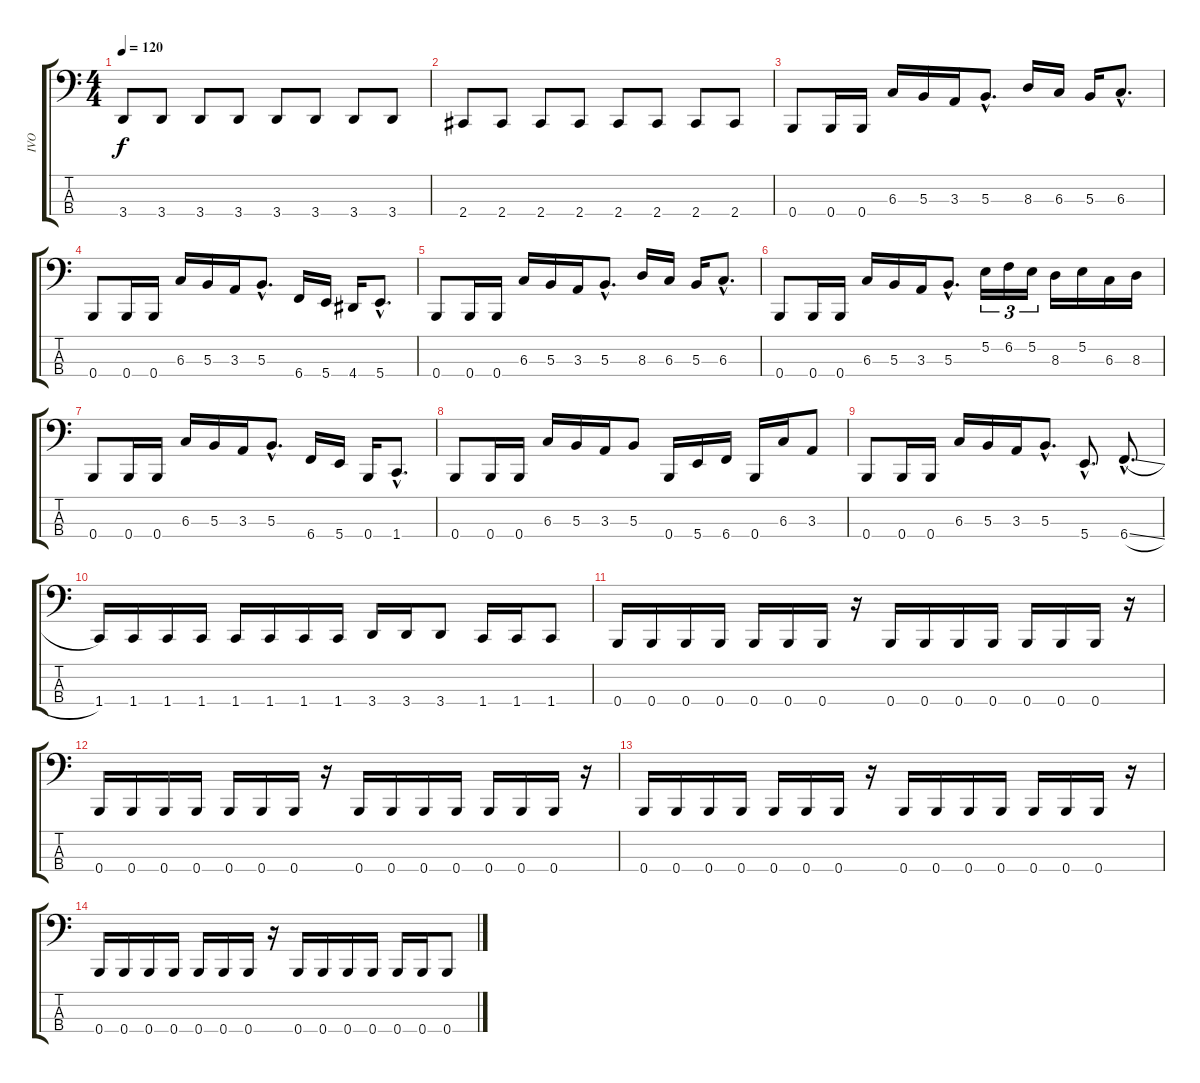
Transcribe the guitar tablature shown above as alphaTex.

\track ("IVO" "IVO") {instrument electricbasspick}
\staff {score tabs}
\tuning (E2 B1 Gb1 B0) {hide}
\ts (4 4)
\tempo 120
\clef f4
\ks c
3.4.8{dy f} 3.4.8 3.4.8 3.4.8 3.4.8 3.4.8 3.4.8 3.4.8 |
2.4.8 2.4.8 2.4.8 2.4.8 2.4.8 2.4.8 2.4.8 2.4.8 |
0.4.8 0.4.16 0.4.16 6.3.16 5.3.16 3.3.16 5.3{hac}.8{d} 8.3.16 6.3.16 5.3.16 6.3{hac}.8{d} |
0.4.8 0.4.16 0.4.16 6.3.16 5.3.16 3.3.16 5.3{hac}.8{d} 6.4.16 5.4.16 4.4.16 5.4{hac}.8{d} |
0.4.8 0.4.16 0.4.16 6.3.16 5.3.16 3.3.16 5.3{hac}.8{d} 8.3.16 6.3.16 5.3.16 6.3{hac}.8{d} |
0.4.8 0.4.16 0.4.16 6.3.16 5.3.16 3.3.16 5.3{hac}.8{d} 5.2.16{tu (3 2)} 6.2.16{tu (3 2)} 5.2.16{tu (3 2)} 8.3.16 5.2.16 6.3.16 8.3.16 |
0.4.8 0.4.16 0.4.16 6.3.16 5.3.16 3.3.16 5.3{hac}.8{d} 6.4.16 5.4.16 0.4.16 1.4{hac}.8{d} |
0.4.8 0.4.16 0.4.16 6.3.16 5.3.16 3.3.16 5.3.8 0.4.16 5.4.16 6.4.16 0.4.16 6.3.16 3.3.8 |
0.4.8 0.4.16 0.4.16 6.3.16 5.3.16 3.3.16 5.3{hac}.8{d} 5.4{hac}.8{d} 6.4{sl hac}.8{d} |
1.4.16 1.4.16 1.4.16 1.4.16 1.4.16 1.4.16 1.4.16 1.4.16 3.4.16 3.4.16 3.4.8 1.4.16 1.4.16 1.4.8 |
0.4.16 0.4.16 0.4.16 0.4.16 0.4.16 0.4.16 0.4.16 r.16 0.4.16 0.4.16 0.4.16 0.4.16 0.4.16 0.4.16 0.4.16 r.16 |
0.4.16 0.4.16 0.4.16 0.4.16 0.4.16 0.4.16 0.4.16 r.16 0.4.16 0.4.16 0.4.16 0.4.16 0.4.16 0.4.16 0.4.16 r.16 |
0.4.16 0.4.16 0.4.16 0.4.16 0.4.16 0.4.16 0.4.16 r.16 0.4.16 0.4.16 0.4.16 0.4.16 0.4.16 0.4.16 0.4.16 r.16 |
0.4.16 0.4.16 0.4.16 0.4.16 0.4.16 0.4.16 0.4.16 r.16 0.4.16 0.4.16 0.4.16 0.4.16 0.4.16 0.4.16 0.4.8
